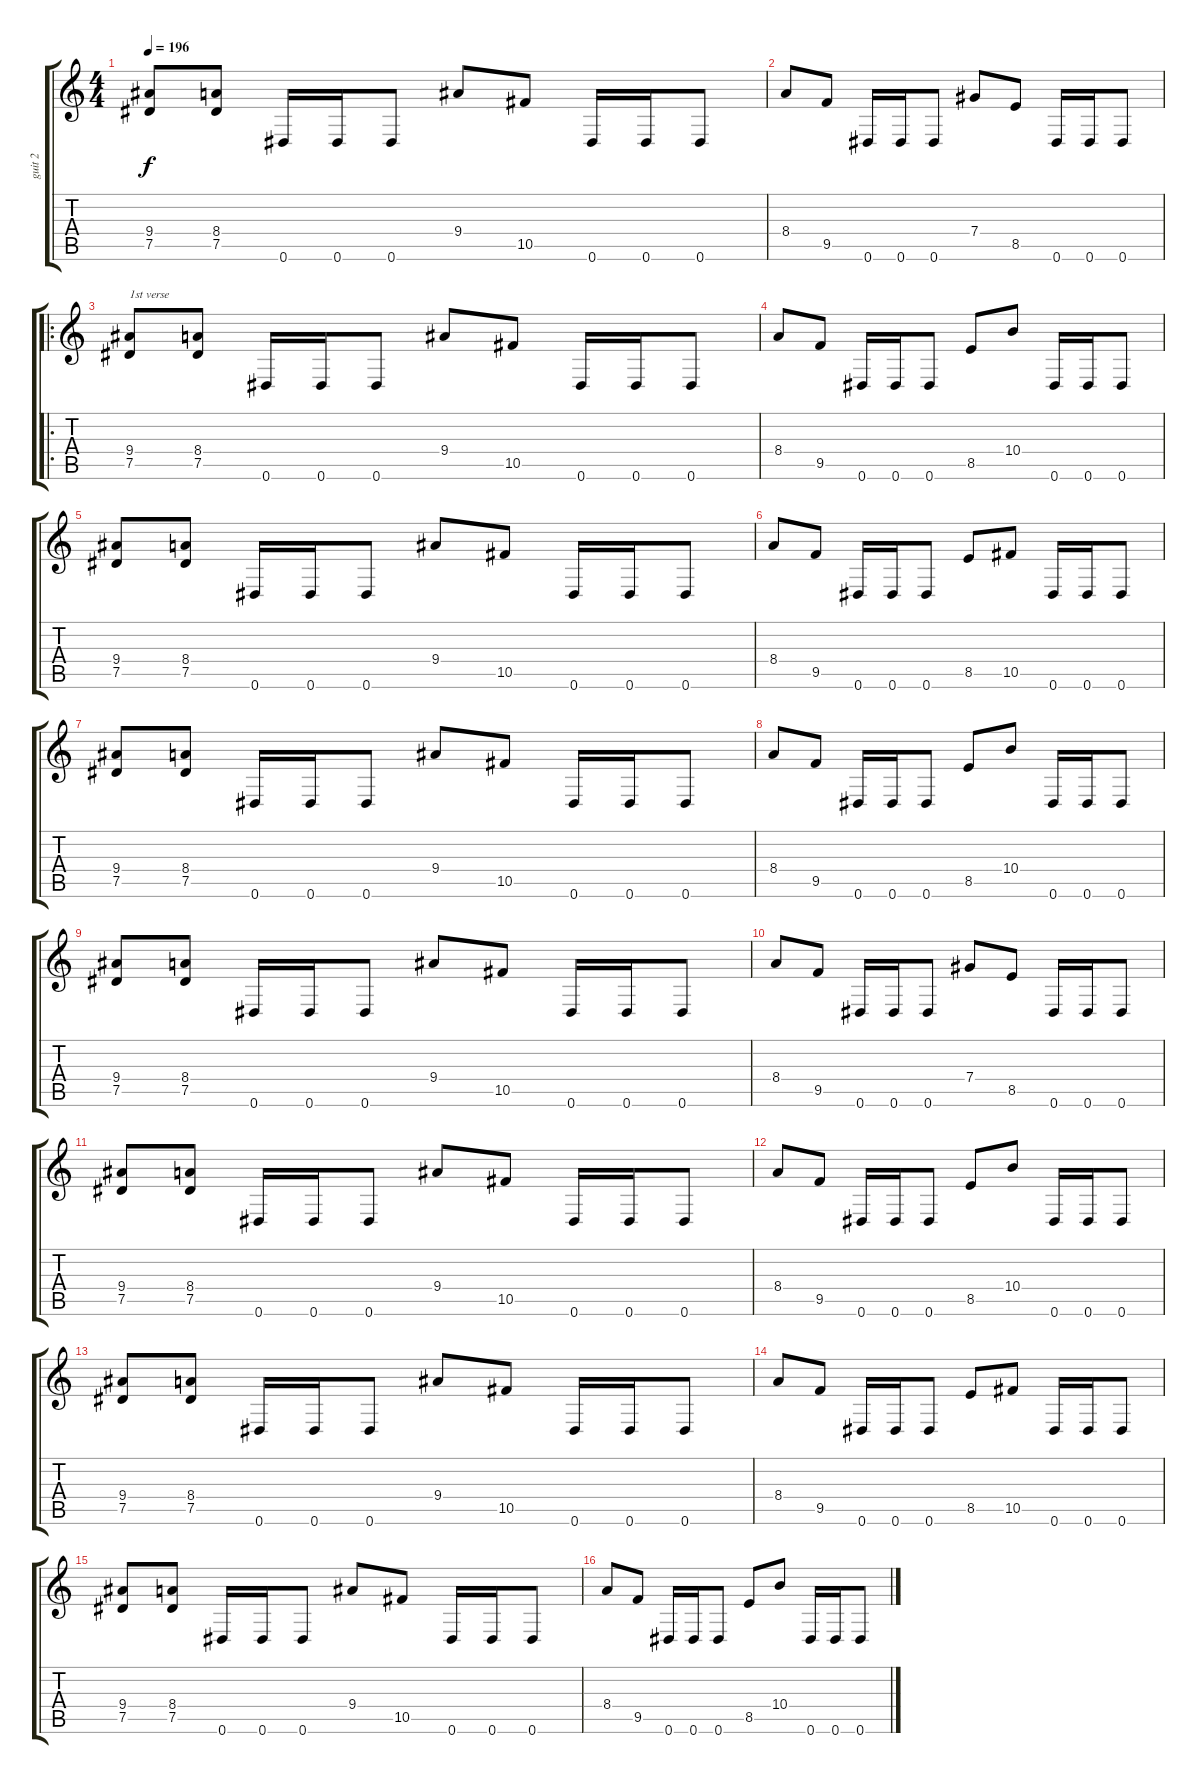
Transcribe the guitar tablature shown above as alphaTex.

\track ("guit 2" "guit 2") {instrument distortionguitar}
\staff {score tabs}
\tuning (Eb4 Bb3 Gb3 Db3 Ab2 Eb2) {hide}
\ts (4 4)
\tempo 196
\clef g2
\ks c
(9.4 7.5).8{dy f} (8.4 7.5).8 0.6.16 0.6.16 0.6.8 9.4.8 10.5.8 0.6.16 0.6.16 0.6.8 |
8.4.8 9.5.8 0.6.16 0.6.16 0.6.8 7.4.8 8.5.8 0.6.16 0.6.16 0.6.8 |
\ro
(9.4 7.5).8{txt "1st verse"} (8.4 7.5).8 0.6.16 0.6.16 0.6.8 9.4.8 10.5.8 0.6.16 0.6.16 0.6.8 |
8.4.8 9.5.8 0.6.16 0.6.16 0.6.8 8.5.8 10.4.8 0.6.16 0.6.16 0.6.8 |
(9.4 7.5).8 (8.4 7.5).8 0.6.16 0.6.16 0.6.8 9.4.8 10.5.8 0.6.16 0.6.16 0.6.8 |
8.4.8 9.5.8 0.6.16 0.6.16 0.6.8 8.5.8 10.5.8 0.6.16 0.6.16 0.6.8 |
(9.4 7.5).8 (8.4 7.5).8 0.6.16 0.6.16 0.6.8 9.4.8 10.5.8 0.6.16 0.6.16 0.6.8 |
8.4.8 9.5.8 0.6.16 0.6.16 0.6.8 8.5.8 10.4.8 0.6.16 0.6.16 0.6.8 |
(9.4 7.5).8 (8.4 7.5).8 0.6.16 0.6.16 0.6.8 9.4.8 10.5.8 0.6.16 0.6.16 0.6.8 |
8.4.8 9.5.8 0.6.16 0.6.16 0.6.8 7.4.8 8.5.8 0.6.16 0.6.16 0.6.8 |
(9.4 7.5).8 (8.4 7.5).8 0.6.16 0.6.16 0.6.8 9.4.8 10.5.8 0.6.16 0.6.16 0.6.8 |
8.4.8 9.5.8 0.6.16 0.6.16 0.6.8 8.5.8 10.4.8 0.6.16 0.6.16 0.6.8 |
(9.4 7.5).8 (8.4 7.5).8 0.6.16 0.6.16 0.6.8 9.4.8 10.5.8 0.6.16 0.6.16 0.6.8 |
8.4.8 9.5.8 0.6.16 0.6.16 0.6.8 8.5.8 10.5.8 0.6.16 0.6.16 0.6.8 |
(9.4 7.5).8 (8.4 7.5).8 0.6.16 0.6.16 0.6.8 9.4.8 10.5.8 0.6.16 0.6.16 0.6.8 |
8.4.8 9.5.8 0.6.16 0.6.16 0.6.8 8.5.8 10.4.8 0.6.16 0.6.16 0.6.8
